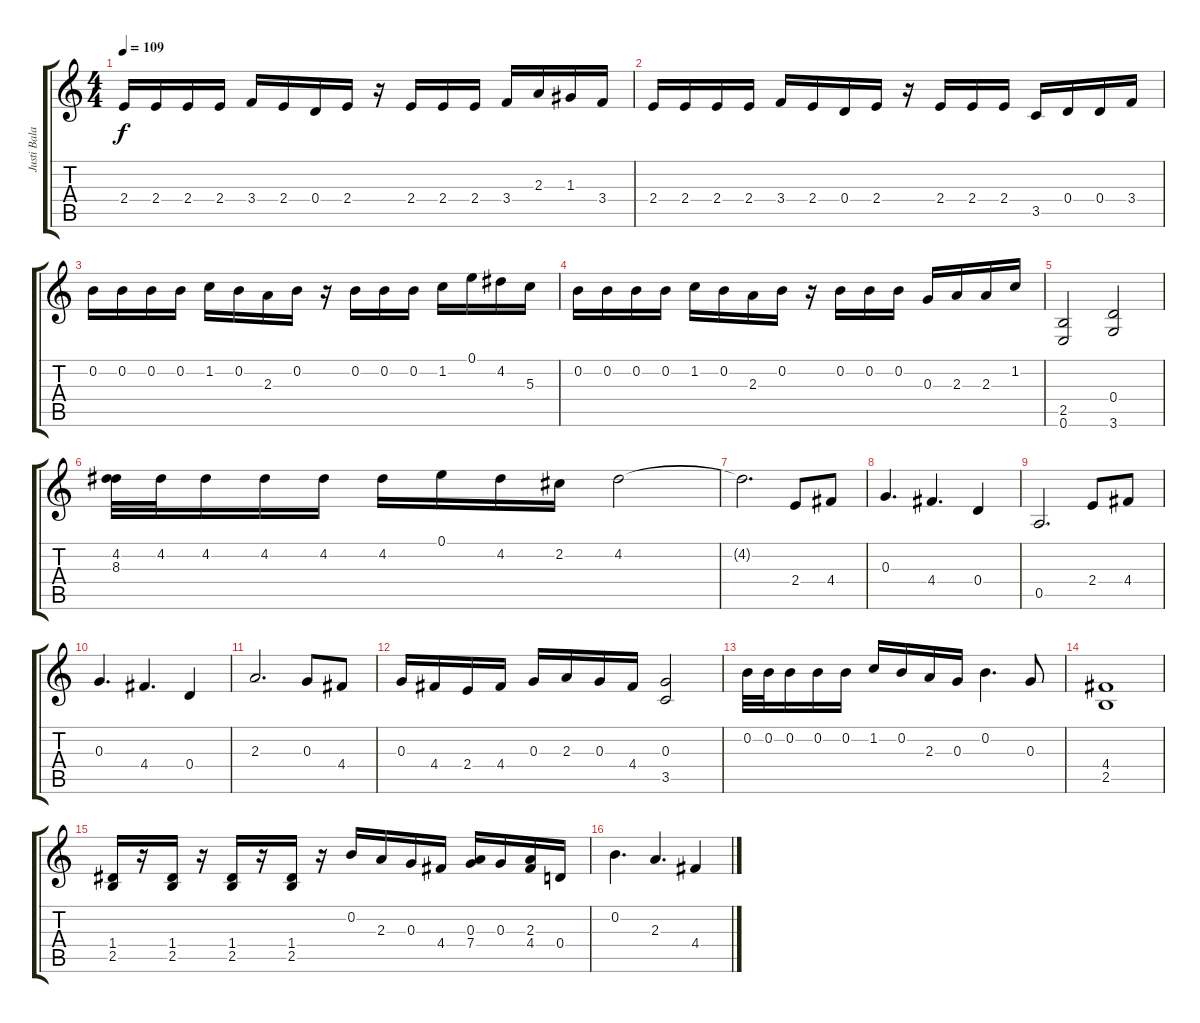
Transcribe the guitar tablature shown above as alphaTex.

\track ("Justi Bala" "Justi Bala") {instrument distortionguitar}
\staff {score tabs}
\tuning (E4 B3 G3 D3 A2 E2) {hide}
\ts (4 4)
\tempo 109
\clef g2
\ks c
2.4.16{dy f} 2.4.16 2.4.16 2.4.16 3.4.16 2.4.16 0.4.16 2.4.16 r.16 2.4.16 2.4.16 2.4.16 3.4.16 2.3.16 1.3.16 3.4.16 |
2.4.16 2.4.16 2.4.16 2.4.16 3.4.16 2.4.16 0.4.16 2.4.16 r.16 2.4.16 2.4.16 2.4.16 3.5.16 0.4.16 0.4.16 3.4.16 |
0.2.16 0.2.16 0.2.16 0.2.16 1.2.16 0.2.16 2.3.16 0.2.16 r.16 0.2.16 0.2.16 0.2.16 1.2.16 0.1.16 4.2.16 5.3.16 |
0.2.16 0.2.16 0.2.16 0.2.16 1.2.16 0.2.16 2.3.16 0.2.16 r.16 0.2.16 0.2.16 0.2.16 0.3.16 2.3.16 2.3.16 1.2.16 |
(2.5 0.6).2 (0.4 3.6).2 |
(4.2 8.3).32 4.2.32 4.2.16 4.2.16 4.2.16 4.2.16 0.1.16 4.2.16 2.2.16 4.2.2 |
4.2{t}.2{d} 2.4.8{volume 12} 4.4.8 |
0.3.4{d} 4.4.4{d} 0.4.4 |
0.5.2{d} 2.4.8 4.4.8 |
0.3.4{d} 4.4.4{d} 0.4.4 |
2.3.2{d} 0.3.8 4.4.8 |
0.3.16 4.4.16 2.4.16 4.4.16 0.3.16 2.3.16 0.3.16 4.4.16 (0.3 3.5).2 |
0.2.32 0.2.32 0.2.16 0.2.16 0.2.16 1.2.16 0.2.16 2.3.16 0.3.16 0.2.4{d} 0.3.8 |
(4.4 2.5).1 |
(1.4 2.5).16 r.16 (1.4 2.5).16 r.16 (1.4 2.5).16 r.16 (1.4 2.5).16 r.16 0.2.16 2.3.16 0.3.16 4.4.16 (0.3 7.4).16{volume 12} 0.3.16 (2.3 4.4).16 0.4.16 |
0.2.4{d} 2.3.4{d} 4.4.4
